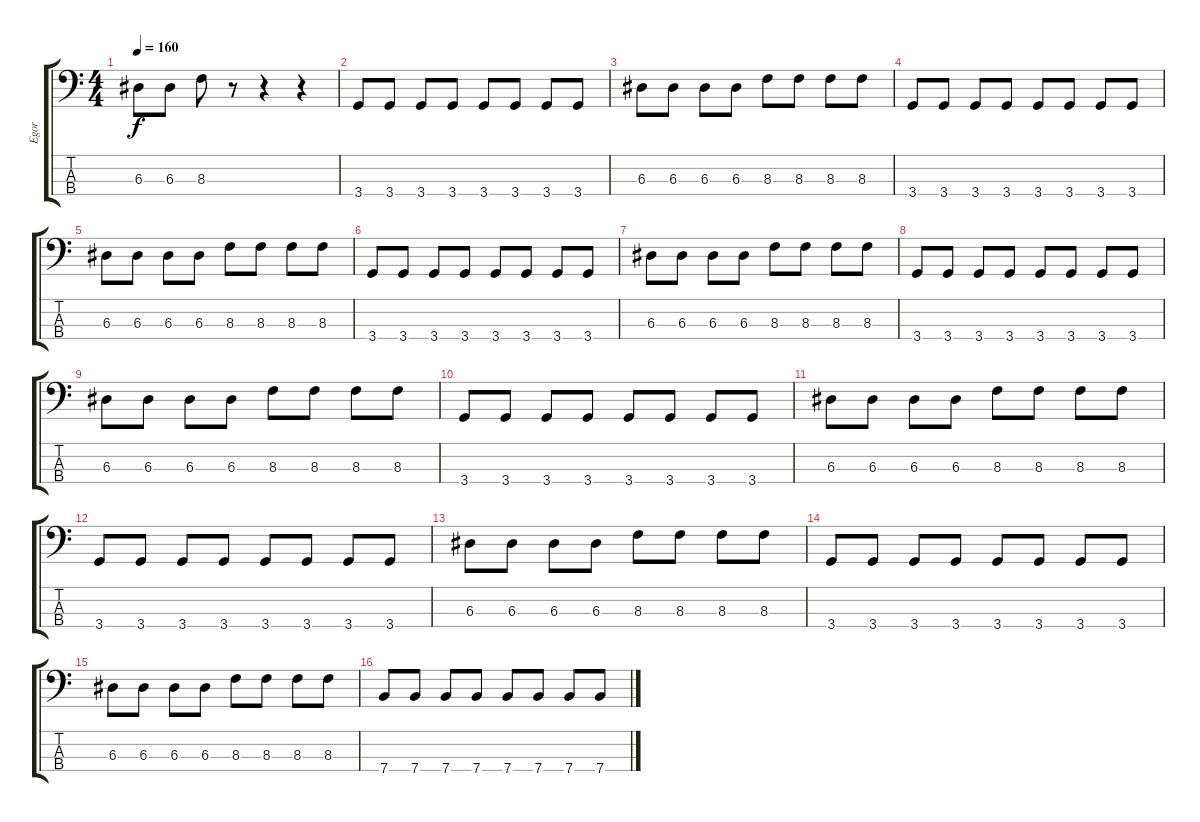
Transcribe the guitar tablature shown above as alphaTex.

\track ("Egor" "Egor") {instrument electricbasspick}
\staff {score tabs}
\tuning (G2 D2 A1 E1) {hide}
\ts (4 4)
\tempo 160
\clef f4
\ks c
6.3.8{dy f} 6.3.8 8.3.8 r.8 r.4 r.4 |
3.4.8{instrument electricbassfinger} 3.4.8 3.4.8 3.4.8 3.4.8 3.4.8 3.4.8 3.4.8 |
6.3.8 6.3.8 6.3.8 6.3.8 8.3.8 8.3.8 8.3.8 8.3.8 |
3.4.8 3.4.8 3.4.8 3.4.8 3.4.8 3.4.8 3.4.8 3.4.8 |
6.3.8 6.3.8 6.3.8 6.3.8 8.3.8 8.3.8 8.3.8 8.3.8 |
3.4.8 3.4.8 3.4.8 3.4.8 3.4.8 3.4.8 3.4.8 3.4.8 |
6.3.8 6.3.8 6.3.8 6.3.8 8.3.8 8.3.8 8.3.8 8.3.8 |
3.4.8 3.4.8 3.4.8 3.4.8 3.4.8 3.4.8 3.4.8 3.4.8 |
6.3.8 6.3.8 6.3.8 6.3.8 8.3.8 8.3.8 8.3.8 8.3.8 |
3.4.8{instrument electricbasspick} 3.4.8 3.4.8 3.4.8 3.4.8 3.4.8 3.4.8 3.4.8 |
6.3.8 6.3.8 6.3.8 6.3.8 8.3.8 8.3.8 8.3.8 8.3.8 |
3.4.8 3.4.8 3.4.8 3.4.8 3.4.8 3.4.8 3.4.8 3.4.8 |
6.3.8 6.3.8 6.3.8 6.3.8 8.3.8 8.3.8 8.3.8 8.3.8 |
3.4.8 3.4.8 3.4.8 3.4.8 3.4.8 3.4.8 3.4.8 3.4.8 |
6.3.8 6.3.8 6.3.8 6.3.8 8.3.8 8.3.8 8.3.8 8.3.8 |
7.4.8 7.4.8 7.4.8 7.4.8 7.4.8 7.4.8 7.4.8 7.4.8
